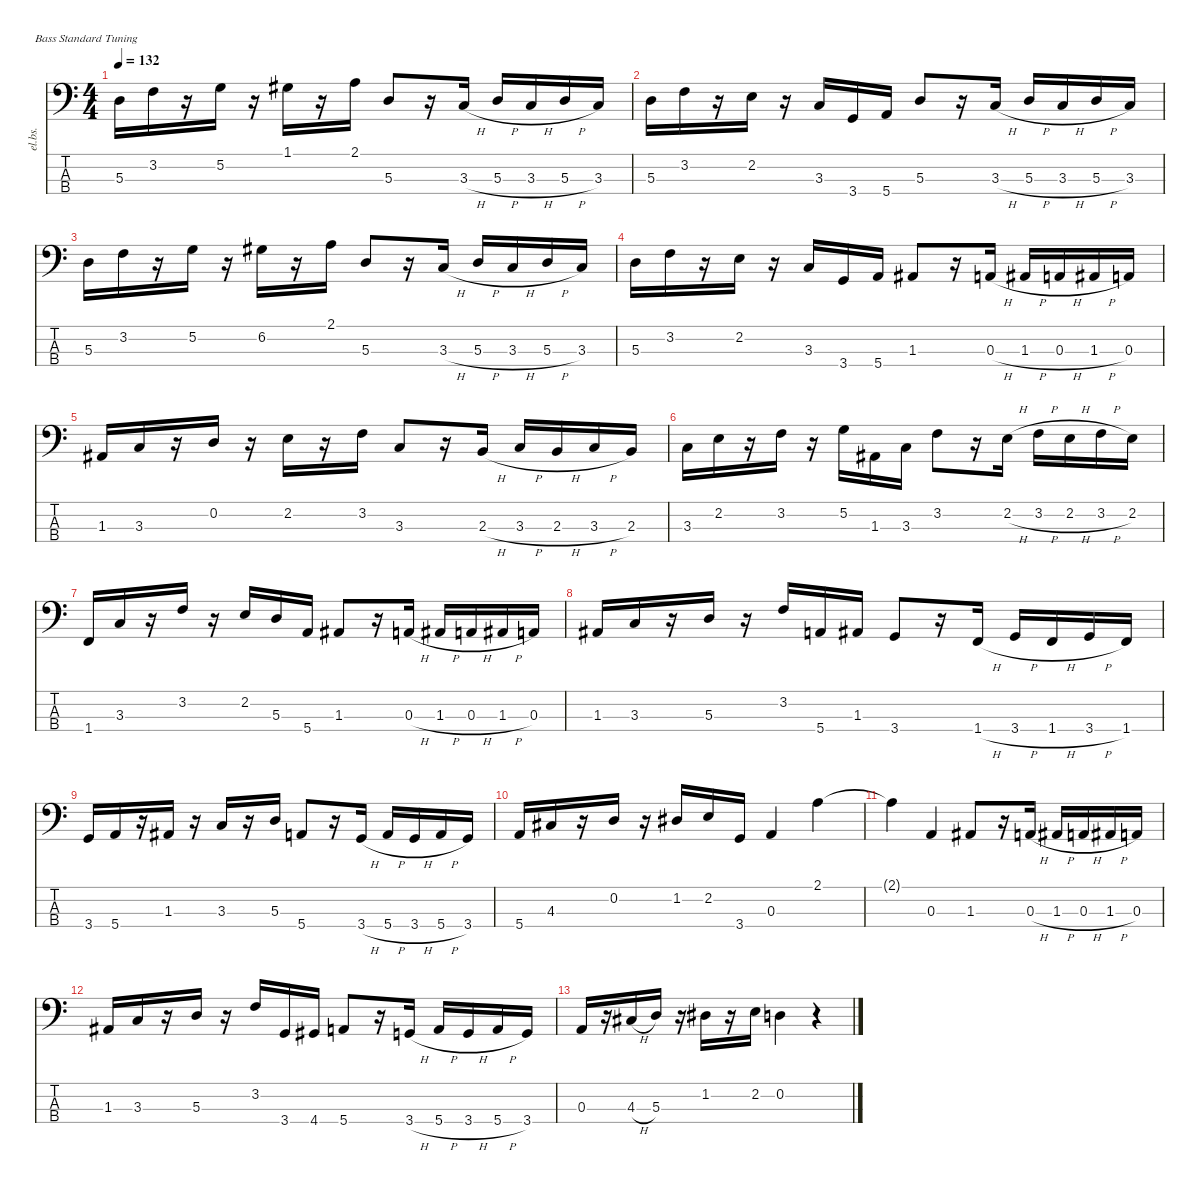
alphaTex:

\defaultSystemsLayout 4
\hideDynamics
\bracketExtendMode nobrackets
\track ("bass" "el.bs.") {instrument electricbasspick}
\staff {score tabs}
\tuning (G2 D2 A1 E1)
\ts (4 4)
\tempo 132
\clef f4
\ks c
5.3.16{dy f} 3.2.16 r.16 5.2.16 r.16 1.1{acc #}.16 r.16 2.1.16 5.3.8 r.16 3.3{h}.16 5.3{h}.16 3.3{h}.16 5.3{h}.16 3.3.16 |
5.3.16 3.2.16 r.16 2.2.16 r.16 3.3.16 3.4.16 5.4.16 5.3.8 r.16 3.3{h}.16 5.3{h}.16 3.3{h}.16 5.3{h}.16 3.3.16 |
5.3.16 3.2.16 r.16 5.2.16 r.16 6.2{acc #}.16 r.16 2.1.16 5.3.8 r.16 3.3{h}.16 5.3{h}.16 3.3{h}.16 5.3{h}.16 3.3.16 |
5.3.16 3.2.16 r.16 2.2.16 r.16 3.3.16 3.4.16 5.4.16 1.3{acc #}.8 r.16 0.3{h}.16 1.3{h acc #}.16 0.3{h}.16 1.3{h acc #}.16 0.3.16 |
1.3{acc #}.16 3.3.16 r.16 0.2.16 r.16 2.2.16 r.16 3.2.16 3.3.8 r.16 2.3{h}.16 3.3{h}.16 2.3{h}.16 3.3{h}.16 2.3.16 |
3.3.16 2.2.16 r.16 3.2.16 r.16 5.2.16 1.3{acc #}.16 3.3.16 3.2.8 r.16 2.2{h}.16 3.2{h}.16 2.2{h}.16 3.2{h}.16 2.2.16 |
1.4.16 3.3.16 r.16 3.2.16 r.16 2.2.16 5.3.16 5.4.16 1.3{acc #}.8 r.16 0.3{h}.16 1.3{h acc #}.16 0.3{h}.16 1.3{h acc #}.16 0.3.16 |
1.3{acc #}.16 3.3.16 r.16 5.3.16 r.16 3.2.16 5.4.16 1.3{acc #}.16 3.4.8 r.16 1.4{h}.16 3.4{h}.16 1.4{h}.16 3.4{h}.16 1.4.16 |
3.4.16 5.4.16 r.16 1.3{acc #}.16 r.16 3.3.16 r.16 5.3.16 5.4.8 r.16 3.4{h}.16 5.4{h}.16 3.4{h}.16 5.4{h}.16 3.4.16 |
5.4.16 4.3{acc #}.16 r.16 0.2.16 r.16 1.2{acc #}.16 2.2.16 3.4.16 0.3.4 2.1.4 |
2.1{t}.4 0.3.4 1.3{acc #}.8 r.16 0.3{h}.16 1.3{h acc #}.16 0.3{h}.16 1.3{h acc #}.16 0.3.16 |
1.3{acc #}.16 3.3.16 r.16 5.3.16 r.16 3.2.16 3.4.16 4.4{acc #}.16 5.4.8 r.16 3.4{h}.16 5.4{h}.16 3.4{h}.16 5.4{h}.16 3.4.16 |
0.3.16 r.16 4.3{h acc #}.16 5.3.16 r.16 1.2{acc #}.16 r.16 2.2.16 0.2.4 r.4
